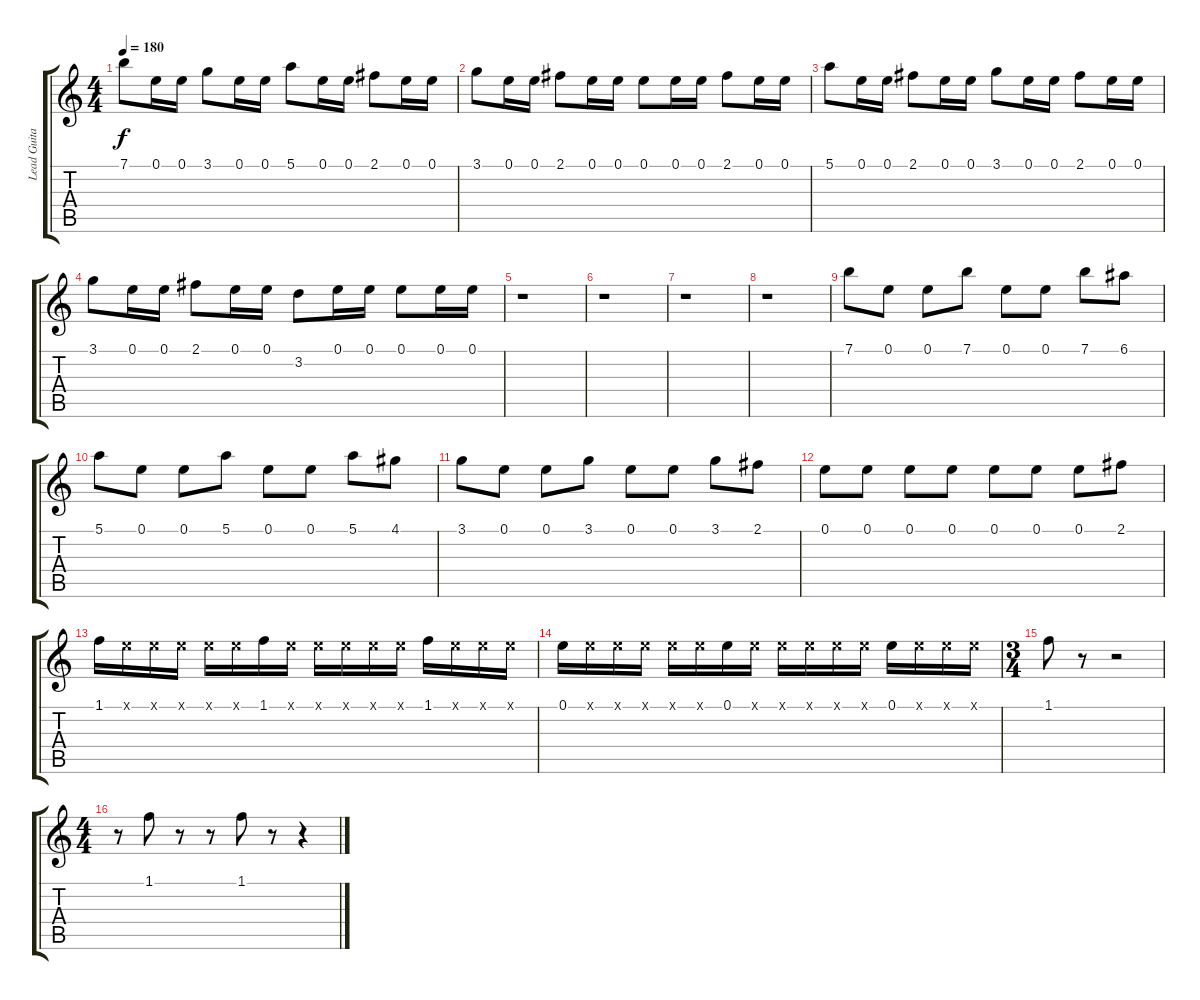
\track ("Lead Guitar" "Lead Guita") {instrument distortionguitar}
\staff {score tabs}
\tuning (E4 B3 G3 D3 A2 E2) {hide}
\ts (4 4)
\tempo 180
\clef g2
\ks c
7.1.8{dy f} 0.1.16 0.1.16 3.1.8 0.1.16 0.1.16 5.1.8 0.1.16 0.1.16 2.1.8 0.1.16 0.1.16 |
3.1.8 0.1.16 0.1.16 2.1.8 0.1.16 0.1.16 0.1.8 0.1.16 0.1.16 2.1.8 0.1.16 0.1.16 |
5.1.8 0.1.16 0.1.16 2.1.8 0.1.16 0.1.16 3.1.8 0.1.16 0.1.16 2.1.8 0.1.16 0.1.16 |
3.1.8 0.1.16 0.1.16 2.1.8 0.1.16 0.1.16 3.2.8 0.1.16 0.1.16 0.1.8 0.1.16 0.1.16 |
r.1 |
r.1 |
r.1 |
r.1 |
7.1.8 0.1.8 0.1.8 7.1.8 0.1.8 0.1.8 7.1.8 6.1.8 |
5.1.8 0.1.8 0.1.8 5.1.8 0.1.8 0.1.8 5.1.8 4.1.8 |
3.1.8 0.1.8 0.1.8 3.1.8 0.1.8 0.1.8 3.1.8 2.1.8 |
0.1.8 0.1.8 0.1.8 0.1.8 0.1.8 0.1.8 0.1.8 2.1.8 |
1.1.16 0.1{x}.16 0.1{x}.16 0.1{x}.16 0.1{x}.16 0.1{x}.16 1.1.16 0.1{x}.16 0.1{x}.16 0.1{x}.16 0.1{x}.16 0.1{x}.16 1.1.16 0.1{x}.16 0.1{x}.16 0.1{x}.16 |
0.1.16 0.1{x}.16 0.1{x}.16 0.1{x}.16 0.1{x}.16 0.1{x}.16 0.1.16 0.1{x}.16 0.1{x}.16 0.1{x}.16 0.1{x}.16 0.1{x}.16 0.1.16 0.1{x}.16 0.1{x}.16 0.1{x}.16 |
\ts (3 4)
1.1.8 r.8 r.2 |
\ts (4 4)
r.8 1.1.8 r.8 r.8 1.1.8 r.8 r.4
